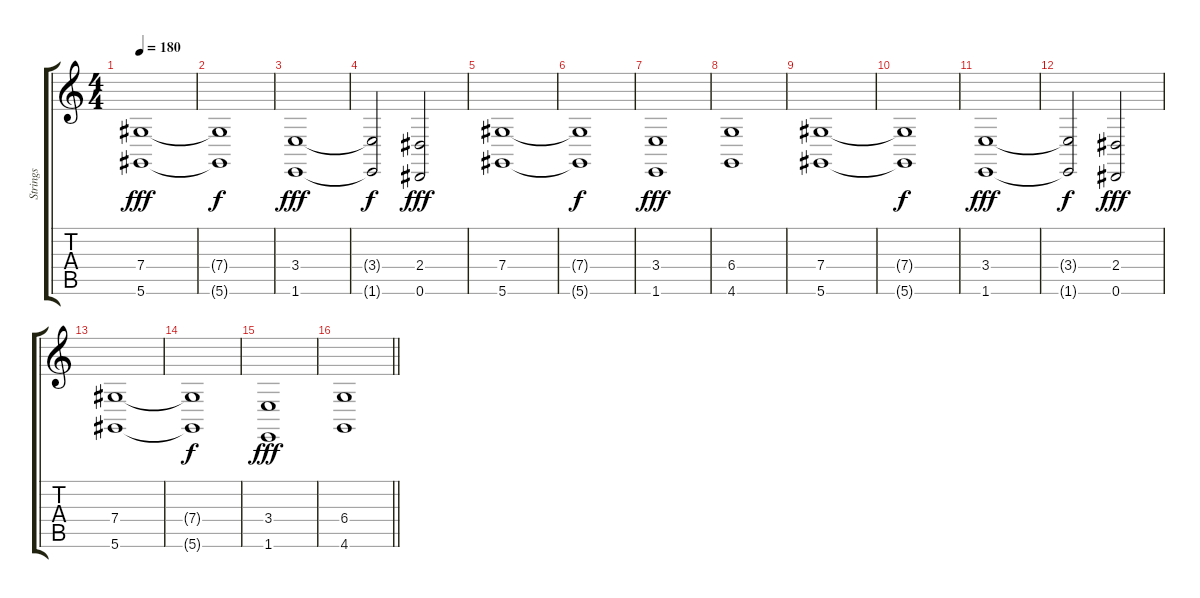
\track ("Strings" "Strings") {instrument stringensemble1}
\staff {score tabs}
\tuning (Eb4 Bb3 Gb3 Db3 Ab2 Eb2) {hide}
\ts (4 4)
\section ("" "")
\tempo 180
\clef g2
\ks c
(7.4 5.6).1{dy fff} |
(7.4{t} 5.6{t}).1{dy f} |
(3.4 1.6).1{dy fff} |
(3.4{t} 1.6{t}).2{dy f} (2.4 0.6).2{dy fff} |
(7.4 5.6).1 |
(7.4{t} 5.6{t}).1{dy f} |
(3.4 1.6).1{dy fff} |
(6.4 4.6).1 |
(7.4 5.6).1 |
(7.4{t} 5.6{t}).1{dy f} |
(3.4 1.6).1{dy fff} |
(3.4{t} 1.6{t}).2{dy f} (2.4 0.6).2{dy fff} |
(7.4 5.6).1 |
(7.4{t} 5.6{t}).1{dy f} |
(3.4 1.6).1{dy fff} |
\barLineRight lightlight
(6.4 4.6).1
